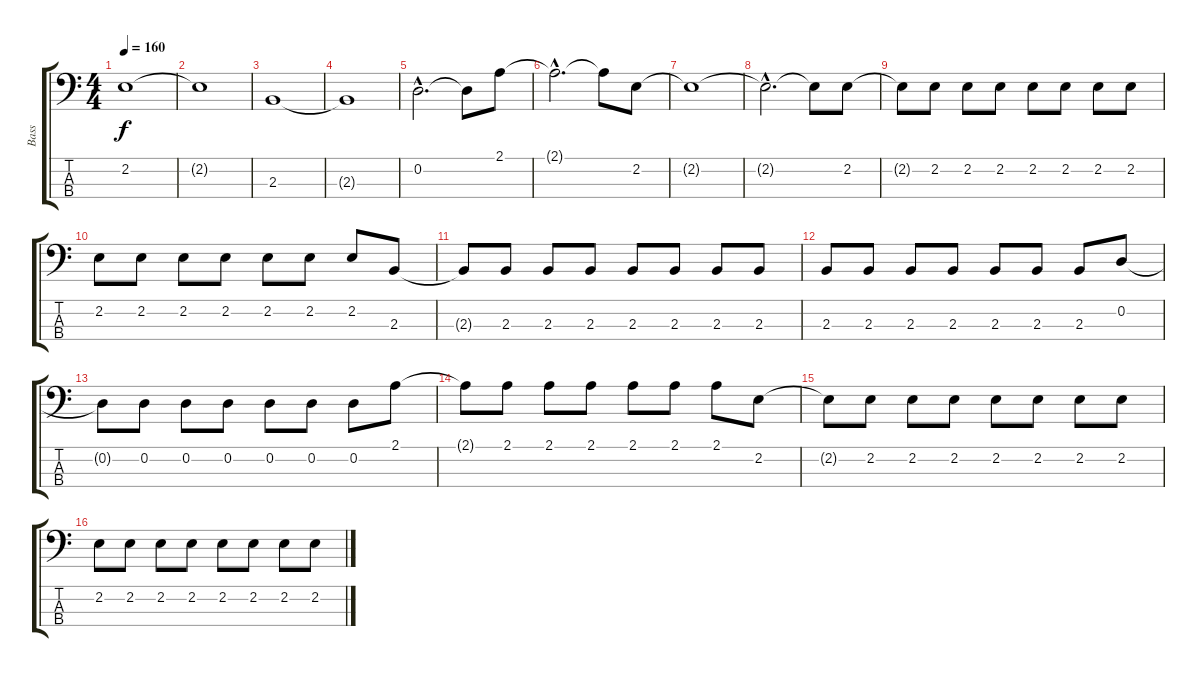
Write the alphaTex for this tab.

\track ("Bass" "Bass") {instrument electricbasspick}
\staff {score tabs}
\tuning (G2 D2 A1 E1) {hide}
\ts (4 4)
\tempo 160
\clef f4
\ks c
2.2.1{dy f instrument electricbasspick} |
2.2{t}.1 |
2.3.1 |
2.3{t}.1 |
0.2{hac}.2{d} 0.2{t}.8 2.1.8 |
2.1{hac t}.2{d} 2.1{t}.8 2.2.8 |
2.2{t}.1 |
2.2{hac t}.2{d} 2.2{t}.8 2.2.8 |
2.2{t}.8 2.2.8 2.2.8 2.2.8 2.2.8 2.2.8 2.2.8 2.2.8 |
2.2.8 2.2.8 2.2.8 2.2.8 2.2.8 2.2.8 2.2.8 2.3.8 |
2.3{t}.8 2.3.8 2.3.8 2.3.8 2.3.8 2.3.8 2.3.8 2.3.8 |
2.3.8 2.3.8 2.3.8 2.3.8 2.3.8 2.3.8 2.3.8 0.2.8 |
0.2{t}.8 0.2.8 0.2.8 0.2.8 0.2.8 0.2.8 0.2.8 2.1.8 |
2.1{t}.8 2.1.8 2.1.8 2.1.8 2.1.8 2.1.8 2.1.8 2.2.8 |
2.2{t}.8 2.2.8 2.2.8 2.2.8 2.2.8 2.2.8 2.2.8 2.2.8 |
2.2.8 2.2.8 2.2.8 2.2.8 2.2.8 2.2.8 2.2.8 2.2.8
